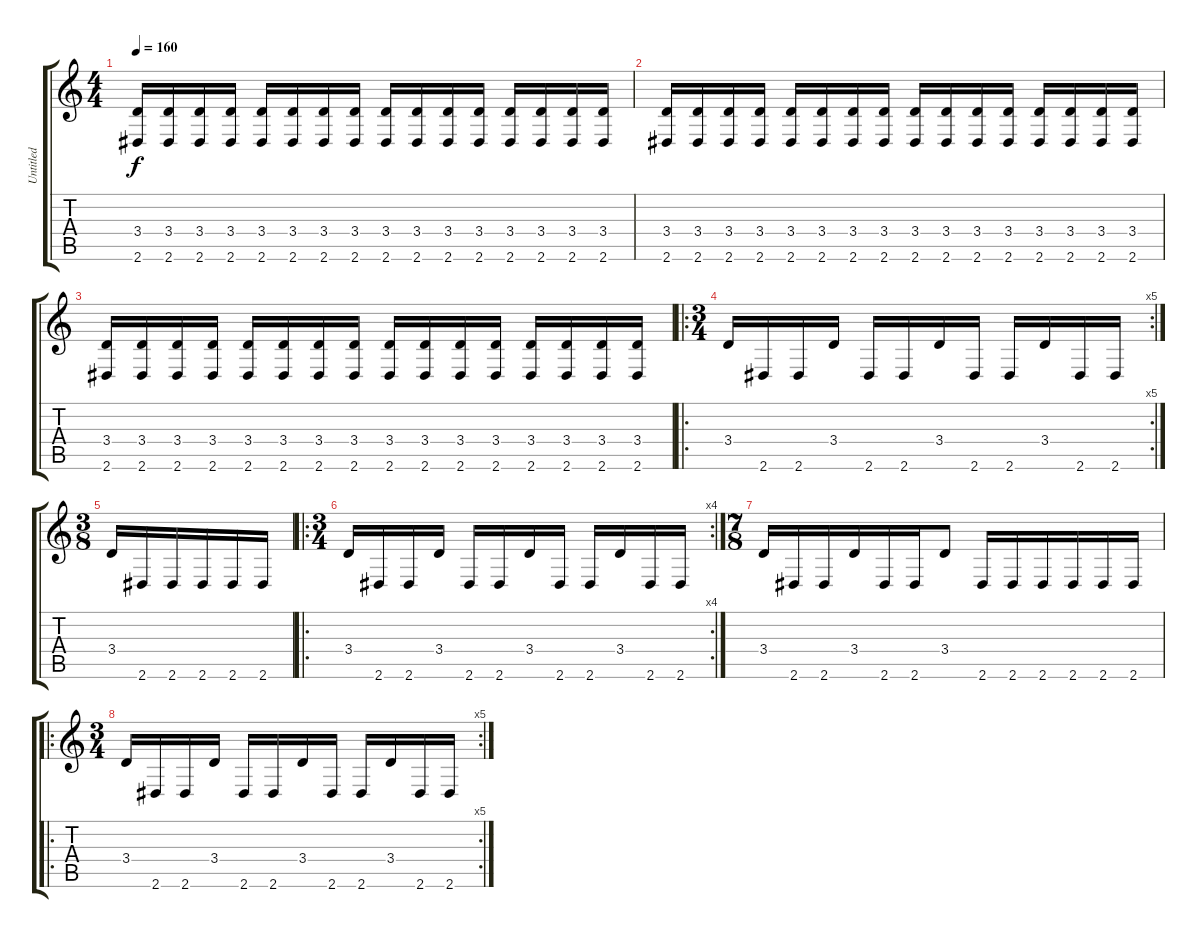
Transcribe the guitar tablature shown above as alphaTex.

\track ("Untitled" "Untitled") {instrument distortionguitar}
\staff {score tabs}
\tuning (Db4 Ab3 E3 B2 Gb2 Db2) {hide}
\ts (4 4)
\tempo 160
\clef g2
\ks c
(3.4 2.6).16{dy f} (3.4 2.6).16 (3.4 2.6).16 (3.4 2.6).16 (3.4 2.6).16 (3.4 2.6).16 (3.4 2.6).16 (3.4 2.6).16 (3.4 2.6).16 (3.4 2.6).16 (3.4 2.6).16 (3.4 2.6).16 (3.4 2.6).16 (3.4 2.6).16 (3.4 2.6).16 (3.4 2.6).16 |
(3.4 2.6).16 (3.4 2.6).16 (3.4 2.6).16 (3.4 2.6).16 (3.4 2.6).16 (3.4 2.6).16 (3.4 2.6).16 (3.4 2.6).16 (3.4 2.6).16 (3.4 2.6).16 (3.4 2.6).16 (3.4 2.6).16 (3.4 2.6).16 (3.4 2.6).16 (3.4 2.6).16 (3.4 2.6).16 |
(3.4 2.6).16 (3.4 2.6).16 (3.4 2.6).16 (3.4 2.6).16 (3.4 2.6).16 (3.4 2.6).16 (3.4 2.6).16 (3.4 2.6).16 (3.4 2.6).16 (3.4 2.6).16 (3.4 2.6).16 (3.4 2.6).16 (3.4 2.6).16 (3.4 2.6).16 (3.4 2.6).16 (3.4 2.6).16 |
\ro
\rc 5
\ts (3 4)
3.4.16 2.6.16 2.6.16 3.4.16 2.6.16 2.6.16 3.4.16 2.6.16 2.6.16 3.4.16 2.6.16 2.6.16 |
\ts (3 8)
3.4.16 2.6.16 2.6.16 2.6.16 2.6.16 2.6.16 |
\ro
\rc 4
\ts (3 4)
3.4.16 2.6.16 2.6.16 3.4.16 2.6.16 2.6.16 3.4.16 2.6.16 2.6.16 3.4.16 2.6.16 2.6.16 |
\ts (7 8)
3.4.16 2.6.16 2.6.16 3.4.16 2.6.16 2.6.16 3.4.8 2.6.16 2.6.16 2.6.16 2.6.16 2.6.16 2.6.16 |
\ro
\rc 5
\ts (3 4)
3.4.16 2.6.16 2.6.16 3.4.16 2.6.16 2.6.16 3.4.16 2.6.16 2.6.16 3.4.16 2.6.16 2.6.16
